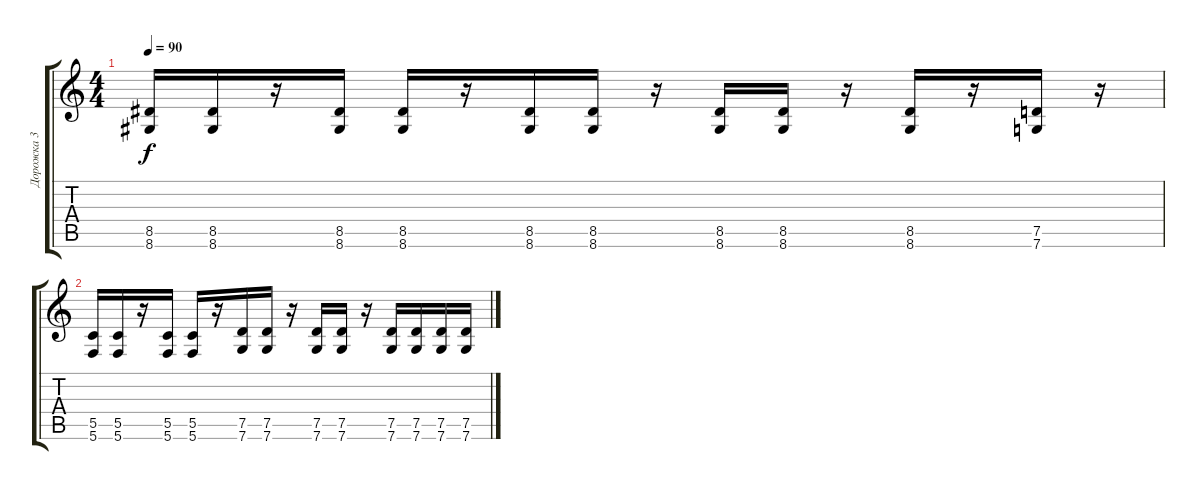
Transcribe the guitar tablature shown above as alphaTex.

\track ("Дорожка 3" "Дорожка 3") {instrument overdrivenguitar}
\staff {score tabs}
\tuning (D4 A3 F3 C3 G2 C2) {hide}
\ts (4 4)
\tempo 90
\clef g2
\ks c
(8.5 8.6).16{dy f} (8.5 8.6).16 r.16 (8.5 8.6).16 (8.5 8.6).16 r.16 (8.5 8.6).16 (8.5 8.6).16 r.16 (8.5 8.6).16 (8.5 8.6).16 r.16 (8.5 8.6).16 r.16 (7.5 7.6).16 r.16 |
(5.5 5.6).16 (5.5 5.6).16 r.16 (5.5 5.6).16 (5.5 5.6).16 r.16 (7.5 7.6).16 (7.5 7.6).16 r.16 (7.5 7.6).16 (7.5 7.6).16 r.16 (7.5 7.6).16 (7.5 7.6).16 (7.5 7.6).16 (7.5 7.6).16
